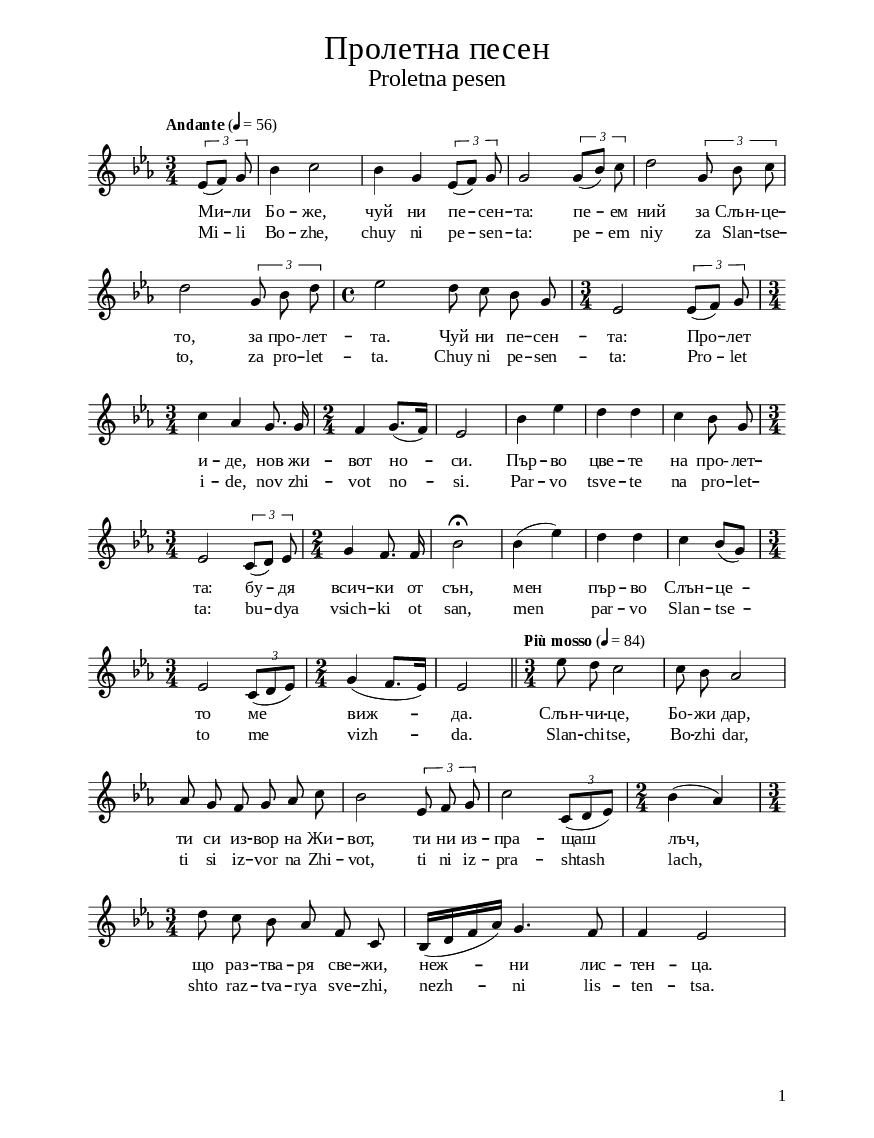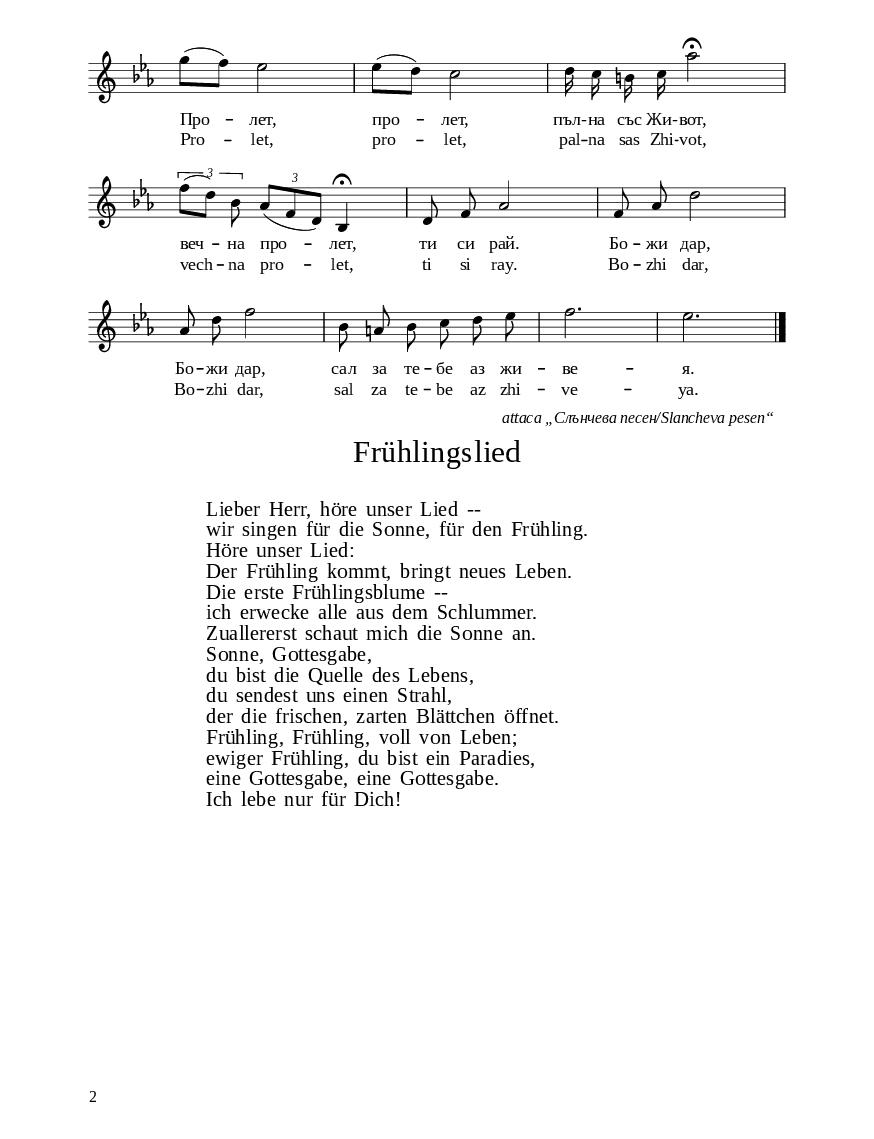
\version "2.24.0"

\include "include/globals.ily"

\bookpart {
  \label #'ref124
  \tocItem \markup "Пролетна песен – Proletna pesen"
  \include "include/bookpart-paper.ily"
  \score {
    \include "include/score-layout.ily"

    \new Voice \relative c' {
      \clef treble
      \key es \major
      \time 3/4
      \tempoFunc "Andante" 4 "56"
      \autoBeamOff
      \partial 4
      \times 2/3 { es8 ( [  f8 ) ] g8 } | % 2
      bes4c2 | % 3
      bes4  g4
      \times 2/3  {
        es8 ( [  f8 ) ] g8
      }
      | % 4
      g2
      \times 2/3  {
        g8 ( [  bes8 ) ] c8
      }
      | % 5
      d2
      \tupletUp \times 2/3  {
        g,8   bes8  c8
      }
      \break
      | % 6
      d2
      \times 2/3  {
        g,8 bes8 d8
      }
      | % 7
      \time 4/4
      es2 d8 c8 bes8
      g8 | % 8
      \time 3/4  | % 8
      es2
      \times 2/3  {
        es8 ( [  f8 ) ] g8
      }
      | \time 3/4 % 9

      \break
      c4  as4  g8.  g16 |

      \time 2/4  |
      f4  g8. ( [  f16 ) ] | % 11
      es2 | % 12
      bes'4 es4  | % 13
      d4 d4 | % 14
      c4 bes8  g8 \break  | % 15
      \time 3/4  | % 15
      es2
      \times 2/3  {
        c8 ( [  d8 ) ] es8
      }
      | % 16
      \time 2/4  | % 16
      g4  f8.  f16 | % 17
      bes2 ^\fermata | % 18
      bes4 (es4 ) | % 19
      d4 d4 |
      c4  bes8 ( [  g8 ) ] \break | % 21
      \time 3/4  | % 21
      es2
      \times 2/3  {
        c8 ( [  d8  es8 ) ]
      }
      | % 22
      \time 2/4  | % 22
      g4 (  f8. [  es16 ) ] | % 23
      es2 \bar "||"
      \time 3/4  | % 24
      \tempoFunc "Più mosso" 4 "84" | % 24
      es'8 d8 c2 | % 25
      c8 bes8  as2 \break | % 26
      as8  g8  f8  g8  as8
      c8| % 27
      bes2
      \times 2/3  {
        es,8   f8  g8
      }
      | % 28
      c2
      \times 2/3  {
        c,8 ( [  d8  es8 ) ]
      }
      | % 29
      \time 2/4 bes'4 (  as4 ) | \break
      \time 3/4
      d8c8
      bes8  as8  f8  c8  bes16 (
      [  d16  f16  as16 ) ]  % 31
      g4.  f8  f4  % 32
      es2  | \pageBreak % 33
      g'8 ( [f8 ) ] es2 |  % 34
      es8 ( [d8 ) ]c2 | % 35
      d16 c16 b16 c16
      as'2 ^\fermata | \break  % 36
      \times 2/3  {
        f8 ( [d8 ) ] bes8
      }
      \times 2/3  {
        as8 ( [  f8  d8 ) ]
      }
      bes4 ^\fermata | % 37
      d8 f8 as2  | % 38
      f8 as8  d2 \break | % 39
      as8  d8  f2 |
      bes,8 a8  bes8  c8
      d8  es8 | % 41
      f2. | % 42
      es2. \bar "|."

    }

    \addlyrics {
      Ми  -- ли Бо -- же, чуй ни пе
      -- сен -- та: пе -- ем ний
      за "Слън-" -- це -- то, за "про-" -- лет
      -- та. Чуй ни пе -- сен -- та: Про
      -- лет и -- де, нов жи -- вот но
      -- си. Пър -- во цве -- те на
      "про-" -- лет -- та: бу  -- дя всич
      -- ки от сън, мен  пър -- во
      Слън -- це -- то ме   виж
      --  да. "Слън-" -- чи -- це, "Бо-" --
      жи дар, ти си из -- вор на Жи --
      вот, ти ни из -- пра -- щаш
      лъч,  що раз -- тва -- ря све --
      жи, неж --   ни лис -- тен
      -- ца. Про -- лет, про -- лет,
      "пъл-" -- на със "Жи-" -- вот, веч  --
      на про --  лет, ти си рай.
      Бо -- жи дар, Бо -- жи дар, сал
      за те -- бе аз жи -- ве -- я.}
      \addlyrics { Mi  -- li Bo -- zhe, chuy ni pe
      -- sen -- ta: pe -- em niy
      za Slan -- tse -- to, za pro -- let
      -- ta. Chuy ni pe -- sen -- ta: Pro
      -- let i -- de, nov zhi -- vot no
      -- si. Par -- vo tsve -- te na
      pro -- let -- ta: bu  -- dya vsich
      -- ki ot san, men  par -- vo
      Slan -- tse -- to me   vizh
      --  da. Slan -- chi -- tse, Bo --
      zhi dar, ti si iz -- vor na Zhi --
      vot, ti ni iz -- pra -- shtash
      lach,  shto raz -- tva -- rya sve --
      zhi, nezh --   ni lis -- ten
      -- tsa. Pro -- let, pro -- let,
      pal -- na sas Zhi -- vot, vech  --
      na pro --  let, ti si ray.
      Bo -- zhi dar, Bo -- zhi dar, sal
      za te -- be az zhi -- ve -- ya.}

      \header {
        title = \titleFunc "Пролетна песен" "Proletna pesen"
      }

      \midi{}

    } % score

    \markup \italic \dc-one-nobold "attaca „Слънчева песен/Slancheva pesen“"
    

    % include foreign translation(s) of the song
    \version "2.20.0"

\markup \fill-line { \fontsize #6 "Frühlingslied" }
\markup \null
\markup \null
\markup \fontsize #+2.5 {
  \hspace #10
  \override #'(baseline-skip . 2)

  \column {
    \line { " " }

    \line { " " Lieber Herr, höre unser Lied -- }

    \line { " " wir singen für die Sonne, für den Frühling. }

    \line { " " Höre unser Lied: }

    \line { " " Der Frühling kommt, bringt neues Leben.  }

    \line { " " Die erste Frühlingsblume --  }

    \line { " " ich erwecke alle aus dem Schlummer.  }

    \line { " " Zuallererst schaut mich die Sonne an. }

    \line { " " Sonne, Gottesgabe,  }

    \line { " " du bist die Quelle des Lebens,  }

    \line { " " du sendest uns einen Strahl,  }

    \line { " " der die frischen, zarten Blättchen öffnet. }

    \line { " " Frühling, Frühling, voll von Leben;  }

    \line { " " ewiger Frühling, du bist ein Paradies,  }

    \line { " " eine Gottesgabe, eine Gottesgabe. }

    \line { " " Ich lebe nur für Dich! }

  }
}


  } % bookpart
